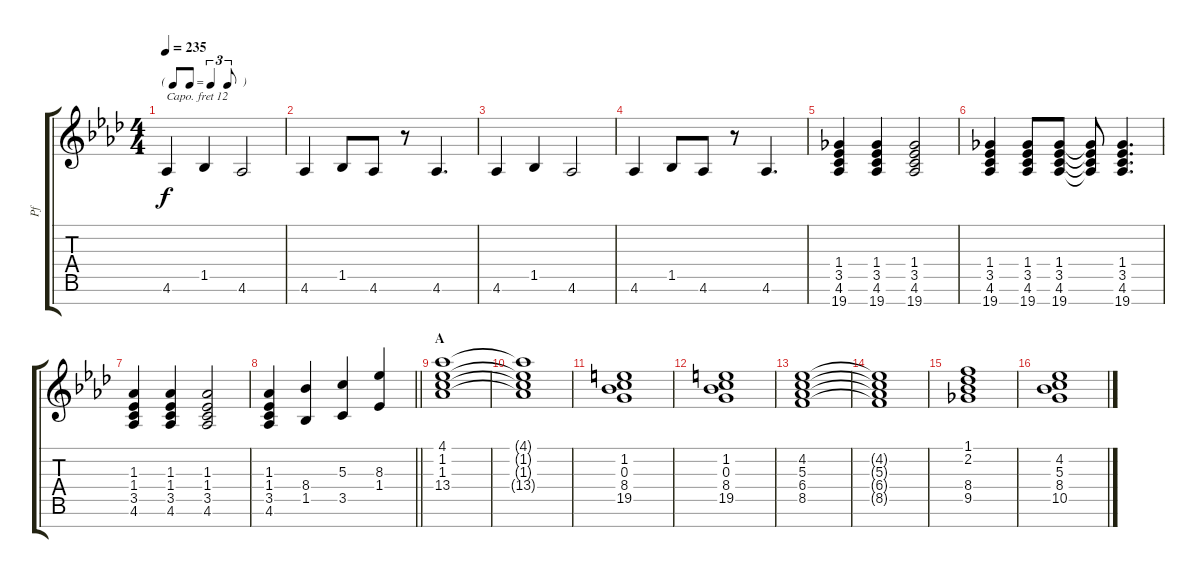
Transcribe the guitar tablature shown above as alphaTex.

\track ("Pf" "Pf") {instrument electricgrandpiano}
\staff {score tabs}
\capo 12
\tuning (E4 B3 G3 D3 A2 E2 B1) {hide}
\ts (4 4)
\tf triplet8th
\section ("" "")
\tempo 235
\clef g2
\ks ab
4.6.4{dy f} 1.5.4 4.6.2 |
4.6.4 1.5.8 4.6.8 r.8 4.6.4{d} |
4.6.4 1.5.4 4.6.2 |
4.6.4 1.5.8 4.6.8 r.8 4.6.4{d} |
(1.4 3.5 4.6 19.7).4 (1.4 3.5 4.6 19.7).4 (1.4 3.5 4.6 19.7).2 |
(1.4 3.5 4.6 19.7).4 (1.4 3.5 4.6 19.7).8 (1.4 3.5 4.6 19.7).8 (1.4{t} 3.5{t} 4.6{t} 19.7{t}).8 (1.4 3.5 4.6 19.7).4{d} |
(1.3 1.4 3.5 4.6).4 (1.3 1.4 3.5 4.6).4 (1.3 1.4 3.5 4.6).2 |
\barLineRight lightlight
(1.3 1.4 3.5 4.6).4 (8.4 1.5).4 (5.3 3.5).4 (8.3 1.4).4 |
\section ("" "A")
(4.1 1.2 1.3 13.4).1 |
(4.1{t} 1.2{t} 1.3{t} 13.4{t}).1 |
(1.2 0.3 8.4 19.5).1 |
(1.2 0.3 8.4 19.5).1 |
(4.2 5.3 6.4 8.5).1 |
(4.2{t} 5.3{t} 6.4{t} 8.5{t}).1 |
(1.1 2.2 8.4 9.5).1 |
(4.2 5.3 8.4 10.5).1
